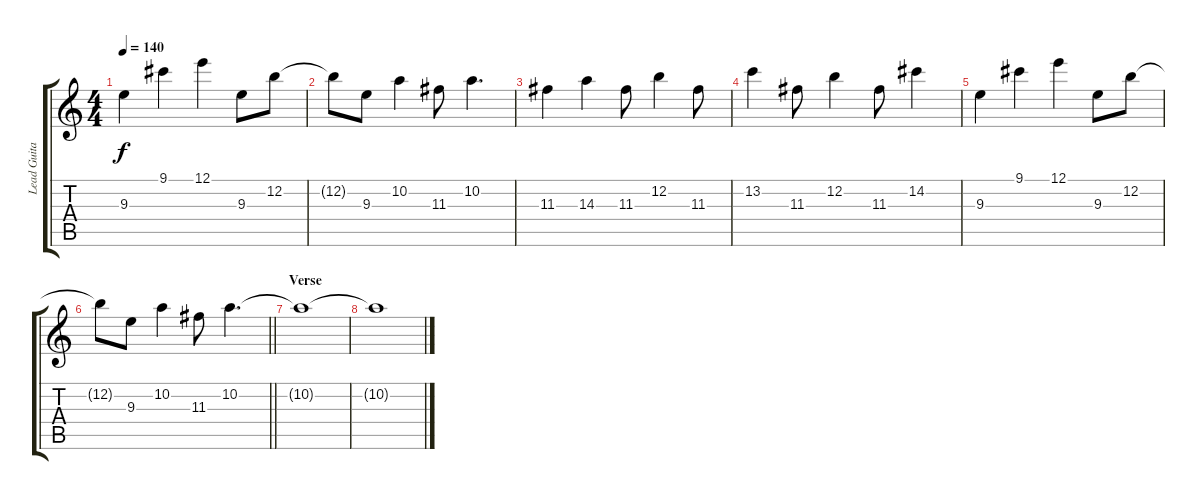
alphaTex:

\track ("Lead Guitar" "Lead Guita") {instrument overdrivenguitar}
\staff {score tabs}
\tuning (E4 B3 G3 D3 A2 E2) {hide}
\ts (4 4)
\tempo 140
\clef g2
\ks c
9.3.4{dy f} 9.1.4 12.1.4 9.3.8 12.2.8 |
12.2{t}.8 9.3.8 10.2.4 11.3.8 10.2.4{d} |
11.3.4 14.3.4 11.3.8 12.2.4 11.3.8 |
13.2.4 11.3.8 12.2.4 11.3.8 14.2.4 |
9.3.4 9.1.4 12.1.4 9.3.8 12.2.8 |
\barLineRight lightlight
12.2{t}.8 9.3.8 10.2.4 11.3.8 10.2.4{d} |
\section ("" "Verse")
10.2{t}.1 |
10.2{t}.1
